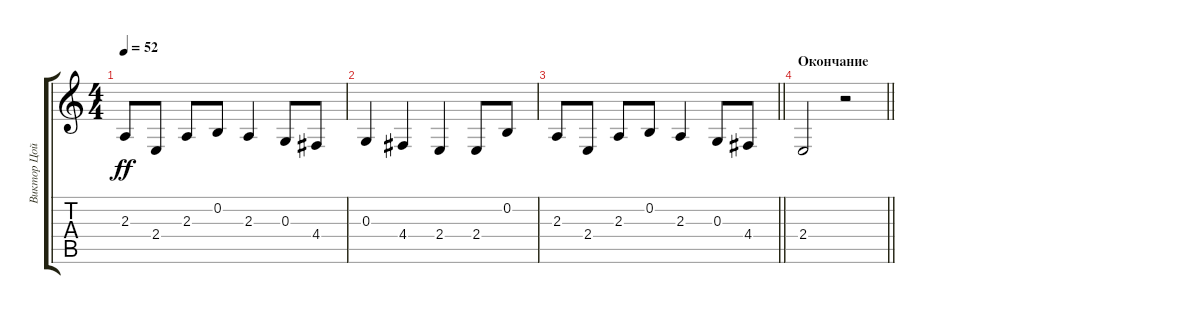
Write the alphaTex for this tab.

\track ("Виктор Цой (Вокал)" "Виктор Цой") {instrument electricgrandpiano}
\staff {score tabs}
\tuning (E4 B3 G3 D3 A2 E2) {hide}
\ts (4 4)
\tempo 52
\clef g2
\ks c
2.3.8{dy ff} 2.4.8 2.3.8 0.2.8 2.3.4 0.3.8 4.4.8 |
0.3.4 4.4.4 2.4.4 2.4.8 0.2.8 |
\barLineRight lightlight
2.3.8 2.4.8 2.3.8 0.2.8 2.3.4 0.3.8 4.4.8 |
\section ("" "Окончание")
\barLineRight lightlight
2.4.2 r.2
